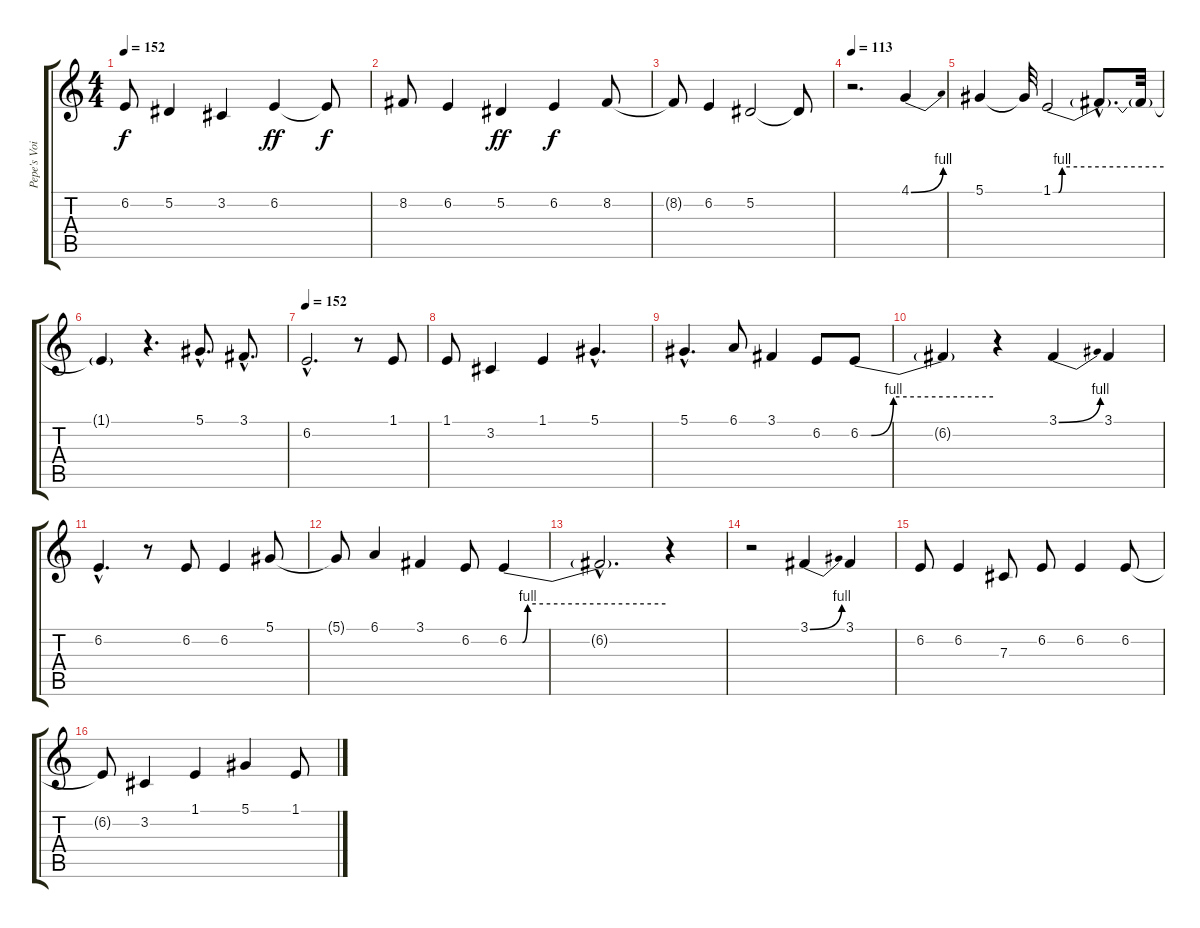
\track ("Pepe's Voice" "Pepe's Voi") {instrument bassoon}
\staff {score tabs}
\tuning (Eb4 Bb3 Gb3 Db3 Ab2 Eb2) {hide}
\ts (4 4)
\tempo 152
\clef g2
\ks c
6.2.8{dy f} 5.2.4 3.2.4 6.2.4{dy ff} 6.2{t}.8{dy f} |
8.2.8 6.2.4 5.2.4{dy ff} 6.2.4{dy f} 8.2.8 |
8.2{t}.8 6.2.4 5.2.2 5.2{t}.8 |
\tempo 113
r.2{d} 4.1{be (bend 0 0 60 4)}.4 |
5.1.4 5.1{t}.32 1.1{be (custom 0 0 3 0 5 4 60 4)}.2 1.1{hac t}.8{d} 1.1{t}.32 |
1.1{t}.4 r.4{d} 5.1{hac}.8{d} 3.1{hac}.8{d} |
\tempo 152
6.2{hac}.2{d} r.8 1.1.8 |
1.1.8 3.2.4 1.1.4 5.1{hac}.4{d} |
5.1{hac}.4{d} 6.1.8 3.1.4 6.2.8 6.2{be (custom 0 0 5 0 15 4 60 4)}.8 |
6.2{t}.4 r.4 3.1{be (bend 0 0 60 4)}.4 3.1.4 |
6.2{hac}.4{d} r.8 6.2.8 6.2.4 5.1.8 |
5.1{t}.8 6.1.4 3.1.4 6.2.8 6.2{be (custom 0 0 5 0 7 4 60 4)}.4 |
6.2{hac t}.2{d} r.4 |
r.2 3.1{be (bend 0 0 60 4)}.4 3.1.4 |
6.2.8 6.2.4 7.3.8 6.2.8 6.2.4 6.2.8 |
6.2{t}.8 3.2.4 1.1.4 5.1.4 1.1.8
